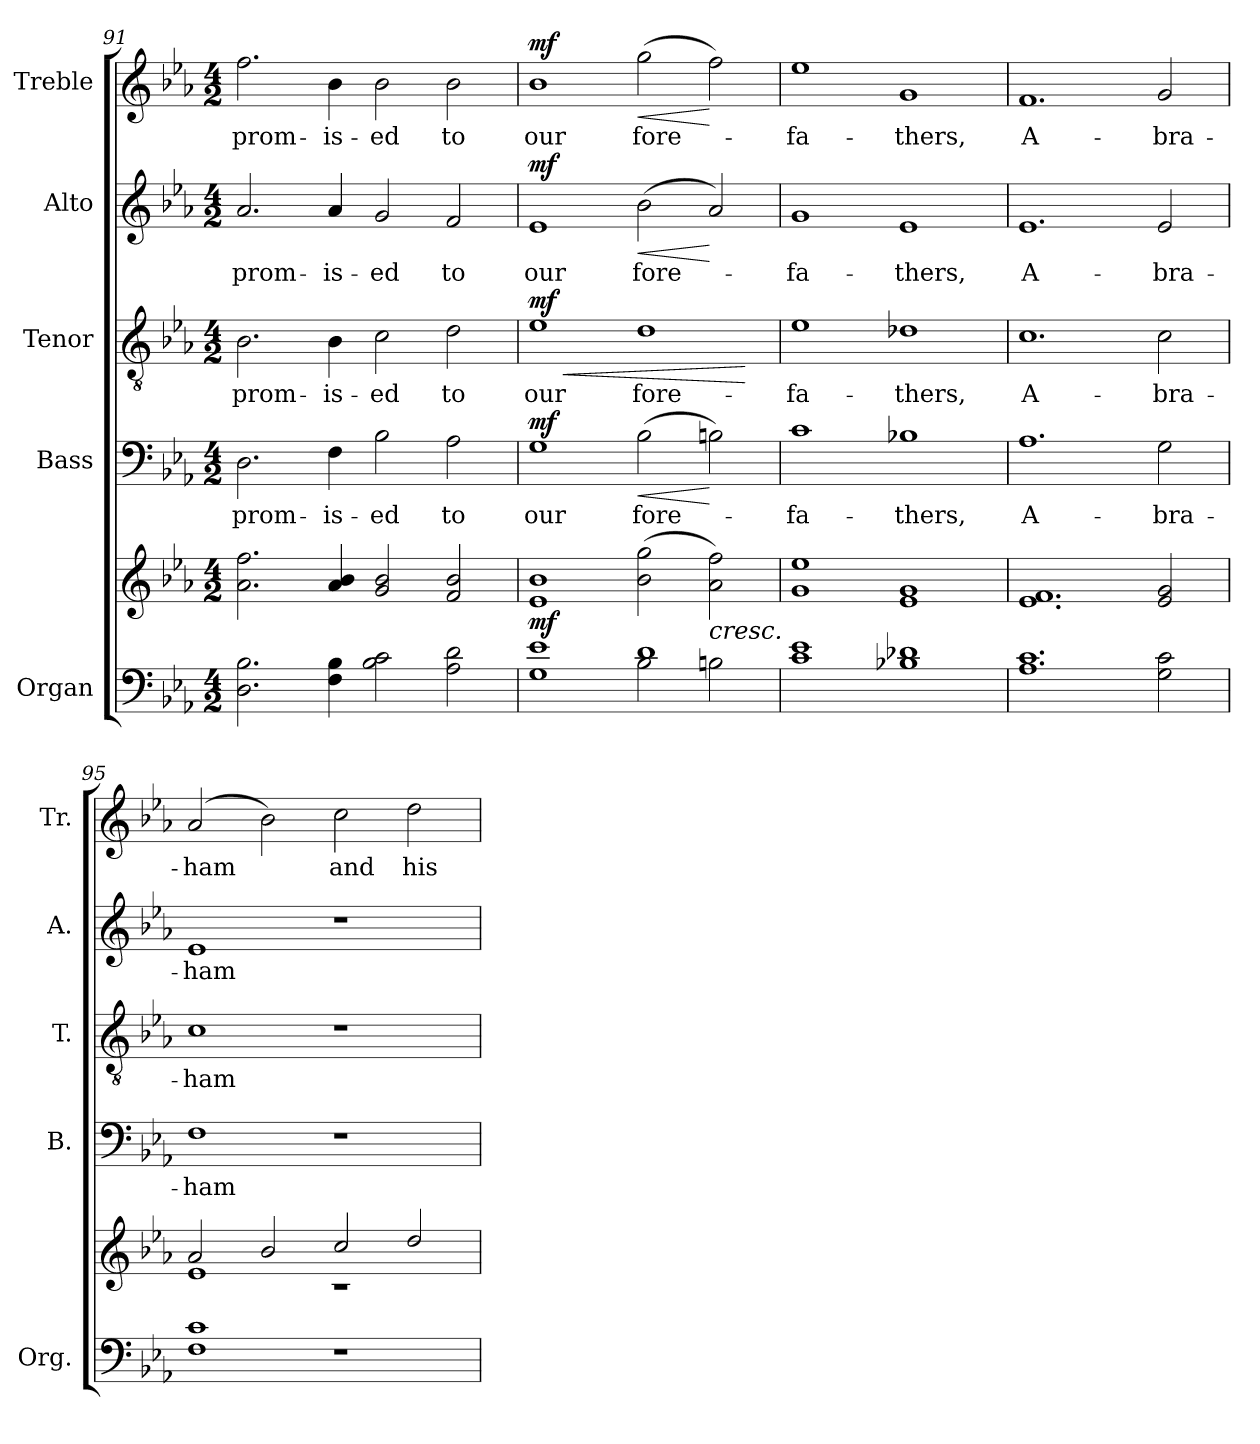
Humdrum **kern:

**kern	**kern	**dynam	**kern	**text	**dynam	**kern	**text	**dynam	**kern	**text	**dynam	**kern	**text	**dynam
*part5	*part5	*part5	*part4	*part4	*part4	*part3	*part3	*part3	*part2	*part2	*part2	*part1	*part1	*part1
*staff6	*staff5	*staff5/6	*staff4	*staff4	*staff4	*staff3	*staff3	*staff3	*staff2	*staff2	*staff2	*staff1	*staff1	*staff1
*I"Organ	*	*	*I"Bass	*	*	*I"Tenor	*	*	*I"Alto	*	*	*I"Treble	*	*
*I'Org.	*	*	*I'B.	*	*	*I'T.	*	*	*I'A.	*	*	*I'Tr.	*	*
*clefF4	*clefG2	*	*clefF4	*	*	*clefGv2	*	*	*clefG2	*	*	*clefG2	*	*
*	*	*	*	*	*	*ITrd7c12	*	*	*	*	*	*	*	*
*k[b-e-a-]	*k[b-e-a-]	*	*k[b-e-a-]	*	*	*k[b-e-a-]	*	*	*k[b-e-a-]	*	*	*k[b-e-a-]	*	*
*E-:	*E-:	*	*E-:	*	*	*E-:	*	*	*E-:	*	*	*E-:	*	*
*M4/2	*M4/2	*	*M4/2	*	*	*M4/2	*	*	*M4/2	*	*	*M4/2	*	*
=91	=91	=91	=91	=91	=91	=91	=91	=91	=91	=91	=91	=91	=91	=91
!	!	!	!	!LO:LY:b:color=#000000	!	!	!	!	!	!	!	!	!	!
!	!	!	!	!	!	!	!LO:LY:b:color=#000000	!	!	!	!	!	!	!
!	!	!	!	!	!	!	!	!	!	!LO:LY:b:color=#000000	!	!	!	!
!	!	!	!	!	!	!	!	!	!	!	!	!	!LO:LY:b:color=#000000	!
2.Di\ 2.B-i	2.a-i\ 2.ffi	.	2.Di\	prom-	.	2.BB-i\	prom-	.	2.a-i/	prom-	.	2.ffi\	prom-	.
!	!	!	!	!LO:LY:b:color=#000000	!	!	!	!	!	!	!	!	!	!
!	!	!	!	!	!	!	!LO:LY:b:color=#000000	!	!	!	!	!	!	!
!	!	!	!	!	!	!	!	!	!	!LO:LY:b:color=#000000	!	!	!	!
!	!	!	!	!	!	!	!	!	!	!	!	!	!LO:LY:b:color=#000000	!
4Fi\ 4B-i	4a-i/ 4b-i	.	4Fi\	-is-	.	4BB-i\	-is-	.	4a-i/	-is-	.	4b-i\	-is-	.
!	!	!	!	!LO:LY:b:color=#000000	!	!	!	!	!	!	!	!	!	!
!	!	!	!	!	!	!	!LO:LY:b:color=#000000	!	!	!	!	!	!	!
!	!	!	!	!	!	!	!	!	!	!LO:LY:b:color=#000000	!	!	!	!
!	!	!	!	!	!	!	!	!	!	!	!	!	!LO:LY:b:color=#000000	!
2B-i\ 2ci	2gi/ 2b-i	.	2B-i\	-ed	.	2Ci\	-ed	.	2gi/	-ed	.	2b-i\	-ed	.
!	!	!	!	!LO:LY:b:color=#000000	!	!	!	!	!	!	!	!	!	!
!	!	!	!	!	!	!	!LO:LY:b:color=#000000	!	!	!	!	!	!	!
!	!	!	!	!	!	!	!	!	!	!LO:LY:b:color=#000000	!	!	!	!
!	!	!	!	!	!	!	!	!	!	!	!	!	!LO:LY:b:color=#000000	!
2A-i\ 2di	2fi/ 2b-i	.	2A-i\	to	.	2Di\	to	.	2fi/	to	.	2b-i\	to	.
!!LO:LB:g=z
=92	=92	=92	=92	=92	=92	=92	=92	=92	=92	=92	=92	=92	=92	=92
*^	*	*	*	*	*	*	*	*	*	*	*	*	*	*
!	!	!	!	!	!LO:LY:b:color=#000000	!	!	!	!	!	!	!	!	!	!
!	!	!	!	!	!	!	!	!LO:LY:b:color=#000000	!LO:HP:b	!	!	!	!	!	!
!	!	!	!	!	!	!	!	!	!	!	!LO:LY:b:color=#000000	!	!	!	!
!	!	!	!	!	!	!	!	!	!	!	!	!	!	!LO:LY:b:color=#000000	!
1e-i	1Gi	1e-i 1b-i	mf	1Gi	our	mf	1E-i	our	< mf	1e-i	our	mf	1b-i	our	mf
!	!	!	!	!	!LO:LY:b:color=#000000	!LO:HP:b	!	!	!	!	!	!	!	!	!
!	!	!	!	!	!	!	!	!LO:LY:b:color=#000000	!	!	!	!	!	!	!
!	!	!	!	!	!	!	!	!	!	!	!LO:LY:b:color=#000000	!LO:HP:b	!	!	!
!	!	!	!	!	!	!	!	!	!	!	!	!	!	!LO:LY:b:color=#000000	!LO:HP:b
1di	2B-i\	(2b-i\ 2ggi	[	(2B-i\	fore-	<	1Di	fore-	.	(2b-i\	fore-	<	(2ggi\	fore-	<
!	!	!	!LO:HP:b	!	!	!	!	!	!	!	!	!	!	!	!
.	2Bni\	2a-i\ 2ffi)	<	2Bni\)	.	[	.	.	.	2a-i/)	.	[	2ffi\)	.	[
*v	*v	*	*	*	*	*	*	*	*	*	*	*	*	*	*
.	.	.	.	.	.	.	.	[	.	.	.	.	.	.
=93	=93	=93	=93	=93	=93	=93	=93	=93	=93	=93	=93	=93	=93	=93
!	!	!	!	!LO:LY:b:color=#000000	!	!	!	!	!	!	!	!	!	!
!	!	!	!	!	!	!	!LO:LY:b:color=#000000	!	!	!	!	!	!	!
!	!	!	!	!	!	!	!	!	!	!LO:LY:b:color=#000000	!	!	!	!
!	!	!	!	!	!	!	!	!	!	!	!	!	!LO:LY:b:color=#000000	!
1ci 1e-i	1gi 1ee-i	.	1ci	-fa-	.	1E-i	-fa-	.	1gi	-fa-	.	1ee-i	-fa-	.
!	!	!	!	!LO:LY:b:color=#000000	!	!	!	!	!	!	!	!	!	!
!	!	!	!	!	!	!	!LO:LY:b:color=#000000	!	!	!	!	!	!	!
!	!	!	!	!	!	!	!	!	!	!LO:LY:b:color=#000000	!	!	!	!
!	!	!	!	!	!	!	!	!	!	!	!	!	!LO:LY:b:color=#000000	!
1B-Xi 1d-Xi	1e-i 1gi	.	1B-Xi	-thers,	.	1D-Xi	-thers,	.	1e-i	-thers,	.	1gi	-thers,	.
=94	=94	=94	=94	=94	=94	=94	=94	=94	=94	=94	=94	=94	=94	=94
!	!	!	!	!LO:LY:b:color=#000000	!	!	!	!	!	!	!	!	!	!
!	!	!	!	!	!	!	!LO:LY:b:color=#000000	!	!	!	!	!	!	!
!	!	!	!	!	!	!	!	!	!	!LO:LY:b:color=#000000	!	!	!	!
!	!	!	!	!	!	!	!	!	!	!	!	!	!LO:LY:b:color=#000000	!
1.A-i 1.ci	1.e-i 1.fi	.	1.A-i	A-	.	1.Ci	A-	.	1.e-i	A-	.	1.fi	A-	.
!	!	!	!	!LO:LY:b:color=#000000	!	!	!	!	!	!	!	!	!	!
!	!	!	!	!	!	!	!LO:LY:b:color=#000000	!	!	!	!	!	!	!
!	!	!	!	!	!	!	!	!	!	!LO:LY:b:color=#000000	!	!	!	!
!	!	!	!	!	!	!	!	!	!	!	!	!	!LO:LY:b:color=#000000	!
2Gi\ 2ci	2e-i/ 2gi	.	2Gi\	-bra-	.	2Ci\	-bra-	.	2e-i/	-bra-	.	2gi/	-bra-	.
=95	=95	=95	=95	=95	=95	=95	=95	=95	=95	=95	=95	=95	=95	=95
*	*^	*	*	*	*	*	*	*	*	*	*	*	*	*
!	!	!	!	!	!LO:LY:b:color=#000000	!	!	!	!	!	!	!	!	!	!
!	!	!	!	!	!	!	!	!LO:LY:b:color=#000000	!	!	!	!	!	!	!
!	!	!	!	!	!	!	!	!	!	!	!LO:LY:b:color=#000000	!	!	!	!
!	!	!	!	!	!	!	!	!	!	!	!	!	!	!LO:LY:b:color=#000000	!
1Fi 1ci	2a-i/	1e-i	.	1Fi	-ham	.	1Ci	-ham	.	1e-i	-ham	.	(2a-i/	-ham	.
.	2b-i/	.	.	.	.	.	.	.	.	.	.	.	2b-i\)	.	.
!	!	!	!	!	!	!	!	!	!	!	!	!	!	!LO:LY:b:color=#000000	!
1r	2cci/	1r	.	1r	.	.	1r	.	.	1r	.	.	2cci\	and	.
!	!	!	!	!	!	!	!	!	!	!	!	!	!	!LO:LY:b:color=#000000	!
.	2ddi/	.	.	.	.	.	.	.	.	.	.	.	2ddi\	his	.
*	*v	*v	*	*	*	*	*	*	*	*	*	*	*	*	*
=	=	=	=	=	=	=	=	=	=	=	=	=	=	=
*-	*-	*-	*-	*-	*-	*-	*-	*-	*-	*-	*-	*-	*-	*-
